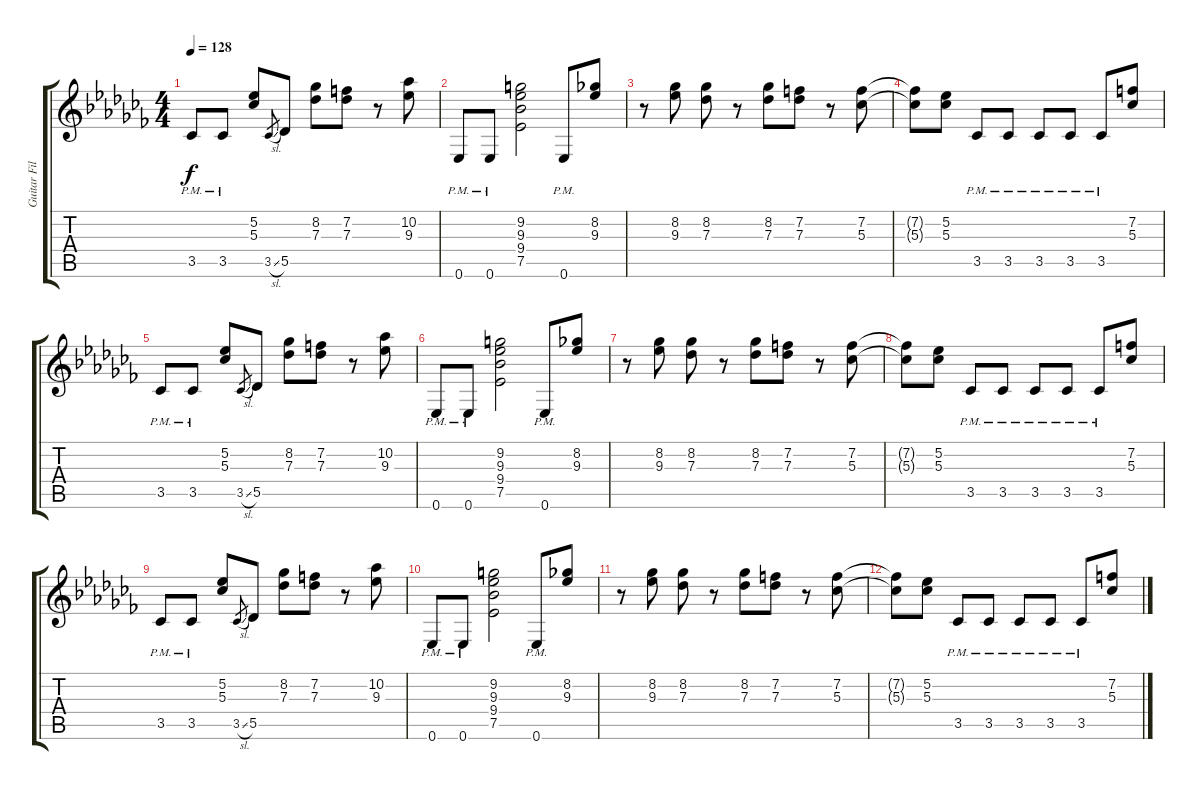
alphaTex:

\track ("Guitar Fills, Solo Rythms" "Guitar Fil") {instrument distortionguitar}
\staff {score tabs}
\tuning (Eb4 Bb3 Gb3 Db3 Ab2 Eb2) {hide}
\ts (4 4)
\tempo 128
\clef g2
\ks cb
3.5{pm}.8{dy f} 3.5{pm}.8 (5.2 5.3).8 3.5{sl}.8{gr} 5.5.8 (8.2 7.3).8 (7.2 7.3).8 r.8 (10.2 9.3).8 |
0.6{pm}.8 0.6{pm}.8 (9.2 9.3 9.4 7.5).2 0.6{pm}.8 (8.2 9.3).8 |
r.8 (8.2 9.3).8 (8.2 7.3).8 r.8 (8.2 7.3).8 (7.2 7.3).8 r.8 (7.2 5.3).8 |
(7.2{t} 5.3{t}).8{volume 6} (5.2 5.3).8 3.5{pm}.8 3.5{pm}.8 3.5{pm}.8 3.5{pm}.8 3.5{pm}.8 (7.2 5.3).8 |
3.5{pm}.8 3.5{pm}.8 (5.2 5.3).8 3.5{sl}.8{gr} 5.5.8 (8.2 7.3).8 (7.2 7.3).8 r.8 (10.2 9.3).8 |
0.6{pm}.8 0.6{pm}.8 (9.2 9.3 9.4 7.5).2 0.6{pm}.8 (8.2 9.3).8 |
r.8 (8.2 9.3).8 (8.2 7.3).8 r.8 (8.2 7.3).8 (7.2 7.3).8 r.8 (7.2 5.3).8 |
(7.2{t} 5.3{t}).8{volume 0} (5.2 5.3).8 3.5{pm}.8 3.5{pm}.8 3.5{pm}.8 3.5{pm}.8 3.5{pm}.8 (7.2 5.3).8 |
3.5{pm}.8 3.5{pm}.8 (5.2 5.3).8 3.5{sl}.8{gr} 5.5.8 (8.2 7.3).8 (7.2 7.3).8 r.8 (10.2 9.3).8 |
0.6{pm}.8 0.6{pm}.8 (9.2 9.3 9.4 7.5).2 0.6{pm}.8 (8.2 9.3).8 |
r.8 (8.2 9.3).8 (8.2 7.3).8 r.8 (8.2 7.3).8 (7.2 7.3).8 r.8 (7.2 5.3).8 |
(7.2{t} 5.3{t}).8 (5.2 5.3).8 3.5{pm}.8 3.5{pm}.8 3.5{pm}.8 3.5{pm}.8 3.5{pm}.8 (7.2 5.3).8
